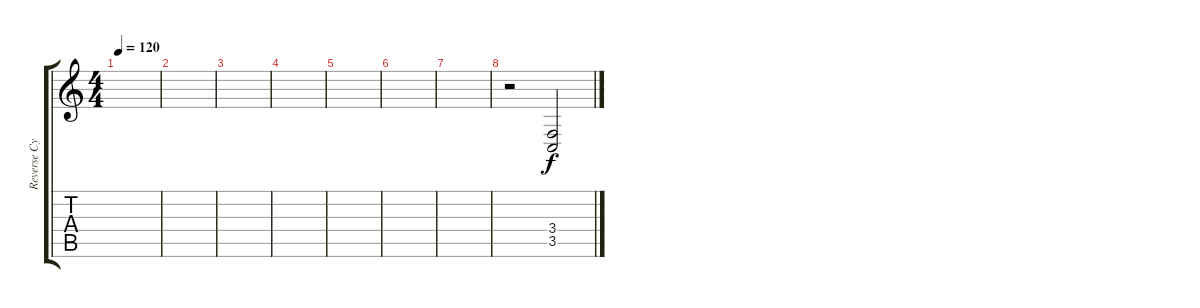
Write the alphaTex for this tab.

\track ("Reverse Cymbal" "Reverse Cy") {instrument reversecymbal}
\staff {score tabs}
\tuning (E4 B3 G3 D3 A2 E2) {hide}
\ts (4 4)
\tempo 120
\clef g2
\ks c
|
|
|
|
|
|
|
r.2 (3.4 3.5).2
